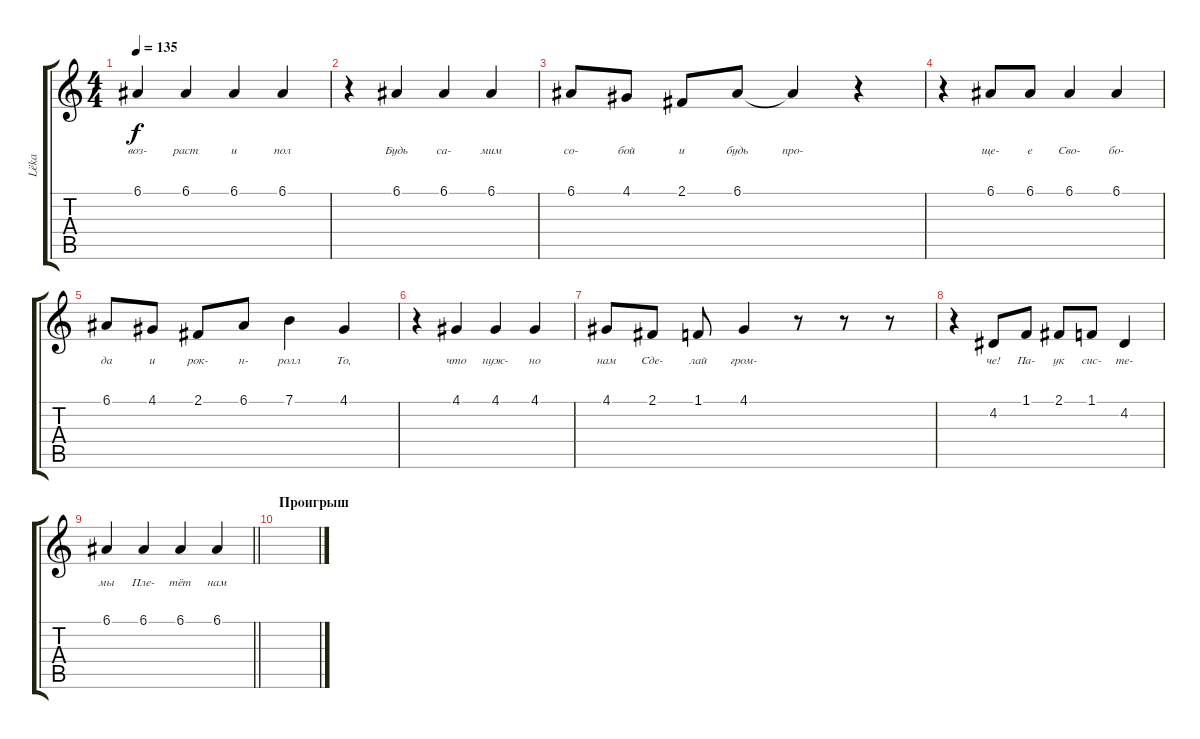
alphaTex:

\track ("Lёka" "Lёka") {instrument violin}
\staff {score tabs}
\tuning (E4 B3 G3 D3 A2 E2) {hide}
\ts (4 4)
\tempo 135
\clef g2
\ks c
6.1.4{lyrics (0 "воз-") lyrics (1 "") lyrics (2 "") lyrics (3 "") lyrics (4 "") dy f} 6.1.4{lyrics (0 "раст") lyrics (1 "") lyrics (2 "") lyrics (3 "") lyrics (4 "")} 6.1.4{lyrics (0 "и") lyrics (1 "") lyrics (2 "") lyrics (3 "") lyrics (4 "")} 6.1.4{lyrics (0 "пол") lyrics (1 "") lyrics (2 "") lyrics (3 "") lyrics (4 "")} |
r.4 6.1.4{lyrics (0 "Будь") lyrics (1 "") lyrics (2 "") lyrics (3 "") lyrics (4 "")} 6.1.4{lyrics (0 "са-") lyrics (1 "") lyrics (2 "") lyrics (3 "") lyrics (4 "")} 6.1.4{lyrics (0 "мим") lyrics (1 "") lyrics (2 "") lyrics (3 "") lyrics (4 "")} |
6.1.8{lyrics (0 "со-") lyrics (1 "") lyrics (2 "") lyrics (3 "") lyrics (4 "")} 4.1.8{lyrics (0 "бой") lyrics (1 "") lyrics (2 "") lyrics (3 "") lyrics (4 "")} 2.1.8{lyrics (0 "и") lyrics (1 "") lyrics (2 "") lyrics (3 "") lyrics (4 "")} 6.1.8{lyrics (0 "будь") lyrics (1 "") lyrics (2 "") lyrics (3 "") lyrics (4 "")} 6.1{t}.4{lyrics (0 "про-") lyrics (1 "") lyrics (2 "") lyrics (3 "") lyrics (4 "")} r.4 |
r.4 6.1.8{lyrics (0 "ще-") lyrics (1 "") lyrics (2 "") lyrics (3 "") lyrics (4 "")} 6.1.8{lyrics (0 "е") lyrics (1 "") lyrics (2 "") lyrics (3 "") lyrics (4 "")} 6.1.4{lyrics (0 "Сво-") lyrics (1 "") lyrics (2 "") lyrics (3 "") lyrics (4 "")} 6.1.4{lyrics (0 "бо-") lyrics (1 "") lyrics (2 "") lyrics (3 "") lyrics (4 "")} |
6.1.8{lyrics (0 "да") lyrics (1 "") lyrics (2 "") lyrics (3 "") lyrics (4 "")} 4.1.8{lyrics (0 "и") lyrics (1 "") lyrics (2 "") lyrics (3 "") lyrics (4 "")} 2.1.8{lyrics (0 "рок-") lyrics (1 "") lyrics (2 "") lyrics (3 "") lyrics (4 "")} 6.1.8{lyrics (0 "н-") lyrics (1 "") lyrics (2 "") lyrics (3 "") lyrics (4 "")} 7.1.4{lyrics (0 "ролл") lyrics (1 "") lyrics (2 "") lyrics (3 "") lyrics (4 "")} 4.1.4{lyrics (0 "То,") lyrics (1 "") lyrics (2 "") lyrics (3 "") lyrics (4 "")} |
r.4 4.1.4{lyrics (0 "что") lyrics (1 "") lyrics (2 "") lyrics (3 "") lyrics (4 "")} 4.1.4{lyrics (0 "нуж-") lyrics (1 "") lyrics (2 "") lyrics (3 "") lyrics (4 "")} 4.1.4{lyrics (0 "но") lyrics (1 "") lyrics (2 "") lyrics (3 "") lyrics (4 "")} |
4.1.8{lyrics (0 "нам") lyrics (1 "") lyrics (2 "") lyrics (3 "") lyrics (4 "")} 2.1.8{lyrics (0 "Сде-") lyrics (1 "") lyrics (2 "") lyrics (3 "") lyrics (4 "")} 1.1.8{lyrics (0 "лай") lyrics (1 "") lyrics (2 "") lyrics (3 "") lyrics (4 "")} 4.1.4{lyrics (0 "гром-") lyrics (1 "") lyrics (2 "") lyrics (3 "") lyrics (4 "")} r.8 r.8 r.8 |
r.4 4.2.8{lyrics (0 "че!") lyrics (1 "") lyrics (2 "") lyrics (3 "") lyrics (4 "")} 1.1.8{lyrics (0 "Па-") lyrics (1 "") lyrics (2 "") lyrics (3 "") lyrics (4 "")} 2.1.8{lyrics (0 "ук") lyrics (1 "") lyrics (2 "") lyrics (3 "") lyrics (4 "")} 1.1.8{lyrics (0 "сис-") lyrics (1 "") lyrics (2 "") lyrics (3 "") lyrics (4 "")} 4.2.4{lyrics (0 "те-") lyrics (1 "") lyrics (2 "") lyrics (3 "") lyrics (4 "")} |
\barLineRight lightlight
6.1.4{lyrics (0 "мы") lyrics (1 "") lyrics (2 "") lyrics (3 "") lyrics (4 "")} 6.1.4{lyrics (0 "Пле-") lyrics (1 "") lyrics (2 "") lyrics (3 "") lyrics (4 "")} 6.1.4{lyrics (0 "тёт") lyrics (1 "") lyrics (2 "") lyrics (3 "") lyrics (4 "")} 6.1.4{lyrics (0 "нам") lyrics (1 "") lyrics (2 "") lyrics (3 "") lyrics (4 "")} |
\section ("" "Проигрыш")
